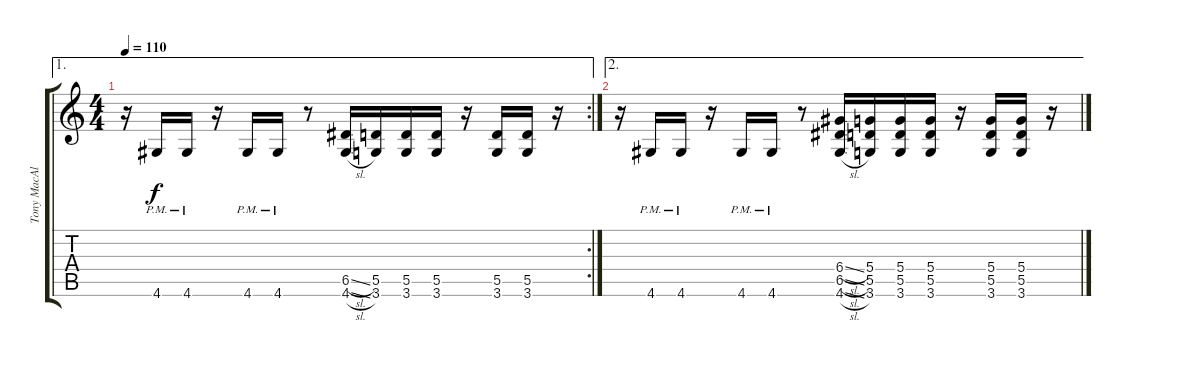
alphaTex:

\track ("Tony MacAlpine" "Tony MacAl") {instrument overdrivenguitar}
\staff {score tabs}
\tuning (E4 B3 G3 D3 A2 E2) {hide}
\ae 1
\rc 2
\ts (4 4)
\tempo 110
\clef g2
\ks c
r.16{dy f} 4.6{pm}.16 4.6{pm}.16 r.16 4.6{pm}.16 4.6{pm}.16 r.8 (6.5{sl} 4.6{sl}).16 (5.5 3.6).16 (5.5 3.6).16 (5.5 3.6).16 r.16 (5.5 3.6).16 (5.5 3.6).16 r.16 |
\ae 2
r.16 4.6{pm}.16 4.6{pm}.16 r.16 4.6{pm}.16 4.6{pm}.16 r.8 (6.4{sl} 6.5{sl} 4.6{sl}).16 (5.4 5.5 3.6).16 (5.4 5.5 3.6).16 (5.4 5.5 3.6).16 r.16 (5.4 5.5 3.6).16 (5.4 5.5 3.6).16 r.16
